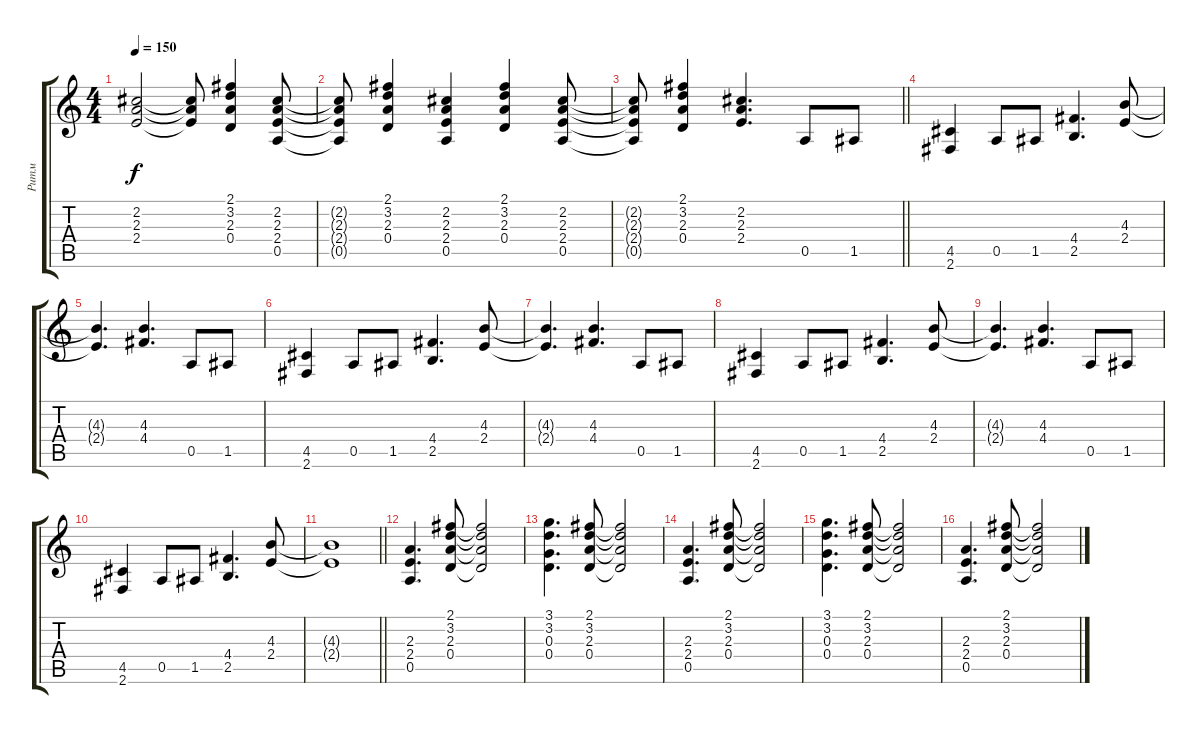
\track ("Ритм" "Ритм") {instrument distortionguitar}
\staff {score tabs}
\tuning (E4 B3 G3 D3 A2 E2) {hide}
\ts (4 4)
\tempo 150
\clef g2
\ks c
(2.2{t} 2.3{t} 2.4{t}).2{dy f} (2.2{t} 2.3{t} 2.4{t}).8 (2.1 3.2 2.3 0.4).4 (2.2 2.3 2.4 0.5).8 |
(2.2{t} 2.3{t} 2.4{t} 0.5{t}).8 (2.1 3.2 2.3 0.4).4 (2.2 2.3 2.4 0.5).4 (2.1 3.2 2.3 0.4).4 (2.2 2.3 2.4 0.5).8 |
\barLineRight lightlight
(2.2{t} 2.3{t} 2.4{t} 0.5{t}).8 (2.1 3.2 2.3 0.4).4 (2.2 2.3 2.4).4{d} 0.5.8 1.5.8 |
(4.5 2.6).4 0.5.8 1.5.8 (4.4 2.5).4{d} (4.3 2.4).8 |
(4.3{t} 2.4{t}).4{d} (4.3 4.4).4{d} 0.5.8 1.5.8 |
(4.5 2.6).4 0.5.8 1.5.8 (4.4 2.5).4{d} (4.3 2.4).8 |
(4.3{t} 2.4{t}).4{d} (4.3 4.4).4{d} 0.5.8 1.5.8 |
(4.5 2.6).4 0.5.8 1.5.8 (4.4 2.5).4{d} (4.3 2.4).8 |
(4.3{t} 2.4{t}).4{d} (4.3 4.4).4{d} 0.5.8 1.5.8 |
(4.5 2.6).4 0.5.8 1.5.8 (4.4 2.5).4{d} (4.3 2.4).8 |
\barLineRight lightlight
(4.3{t} 2.4{t}).1 |
(2.3 2.4 0.5).4{d} (2.1 3.2 2.3 0.4).8 (2.1{t} 3.2{t} 2.3{t} 0.4{t}).2 |
(3.1 3.2 0.3 0.4).4{d} (2.1 3.2 2.3 0.4).8 (2.1{t} 3.2{t} 2.3{t} 0.4{t}).2 |
(2.3 2.4 0.5).4{d} (2.1 3.2 2.3 0.4).8 (2.1{t} 3.2{t} 2.3{t} 0.4{t}).2 |
(3.1 3.2 0.3 0.4).4{d} (2.1 3.2 2.3 0.4).8 (2.1{t} 3.2{t} 2.3{t} 0.4{t}).2 |
(2.3 2.4 0.5).4{d} (2.1 3.2 2.3 0.4).8 (2.1{t} 3.2{t} 2.3{t} 0.4{t}).2
